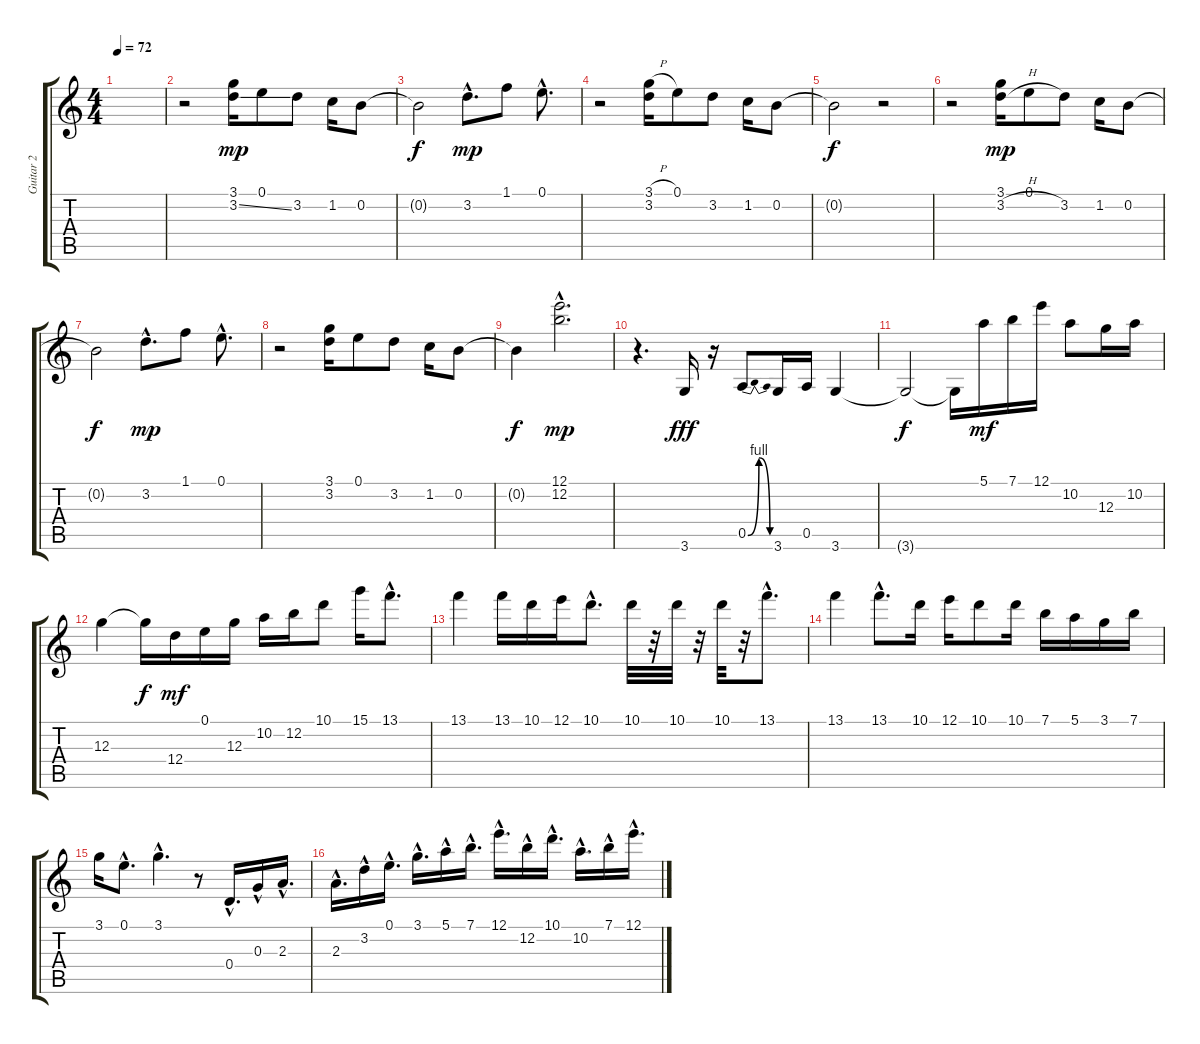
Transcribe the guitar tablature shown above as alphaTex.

\track ("Guitar 2" "Guitar 2") {instrument overdrivenguitar}
\staff {score tabs}
\tuning (E4 B3 G3 D3 A2 E2) {hide}
\ts (4 4)
\tempo 72
\clef g2
\ks c
|
r.2 (3.1 3.2{ss}).16{dy mp} 0.1.8 3.2.8 1.2.16 0.2.8 |
0.2{t}.2{dy f} 3.2{hac}.8{d dy mp} 1.1.8 0.1{hac}.8{d} |
r.2 (3.1{h} 3.2).16 0.1.8 3.2.8 1.2.16 0.2.8 |
0.2{t}.2{dy f} r.2 |
r.2 (3.1 3.2{h}).16{dy mp} 0.1.8 3.2.8 1.2.16 0.2.8 |
0.2{t}.2{dy f} 3.2{hac}.8{d dy mp} 1.1.8 0.1{hac}.8{d} |
r.2 (3.1 3.2).16 0.1.8 3.2.8 1.2.16 0.2.8 |
0.2{t}.4{dy f} (12.1{hac} 12.2{hac}).2{d dy mp} |
r.4{d} 3.6.16{dy fff} r.16 0.5{be (bendrelease 0 0 30 4 30 4 60 0)}.8 3.6.16 0.5.16 3.6.4 |
3.6{t}.2{dy f} 3.6{t}.16 5.1.16{dy mf} 7.1.16 12.1.16 10.2.8 12.3.16 10.2.16 |
12.3.4 12.3{t}.16{dy f} 12.4.16{dy mf} 0.1.16 12.3.16 10.2.16 12.2.16 10.1.8 15.1.16 13.1{hac}.8{d} |
13.1.4 13.1.16 10.1.16 12.1.16 10.1{hac}.8{d} 10.1.32 r.32 10.1.32 r.32 10.1.32 r.32 13.1{hac}.8{d} |
13.1.4 13.1{hac}.8{d} 10.1.16 12.1.16 10.1.8 10.1.16 7.1.16 5.1.16 3.1.16 7.1.16 |
3.1.16 0.1{hac}.8{d} 3.1{hac}.4{d} r.8 0.4{hac}.16{d} 0.3{hac}.16 2.3{hac}.16{d} |
2.3{hac}.16{d} 3.2{hac}.16 0.1{hac}.16{d} 3.1{hac}.16{d} 5.1{hac}.16 7.1{hac}.16{d} 12.1{hac}.16{d} 12.2{hac}.16 10.1{hac}.16{d} 10.2{hac}.16{d} 7.1{hac}.16 12.1{hac}.16{d}
